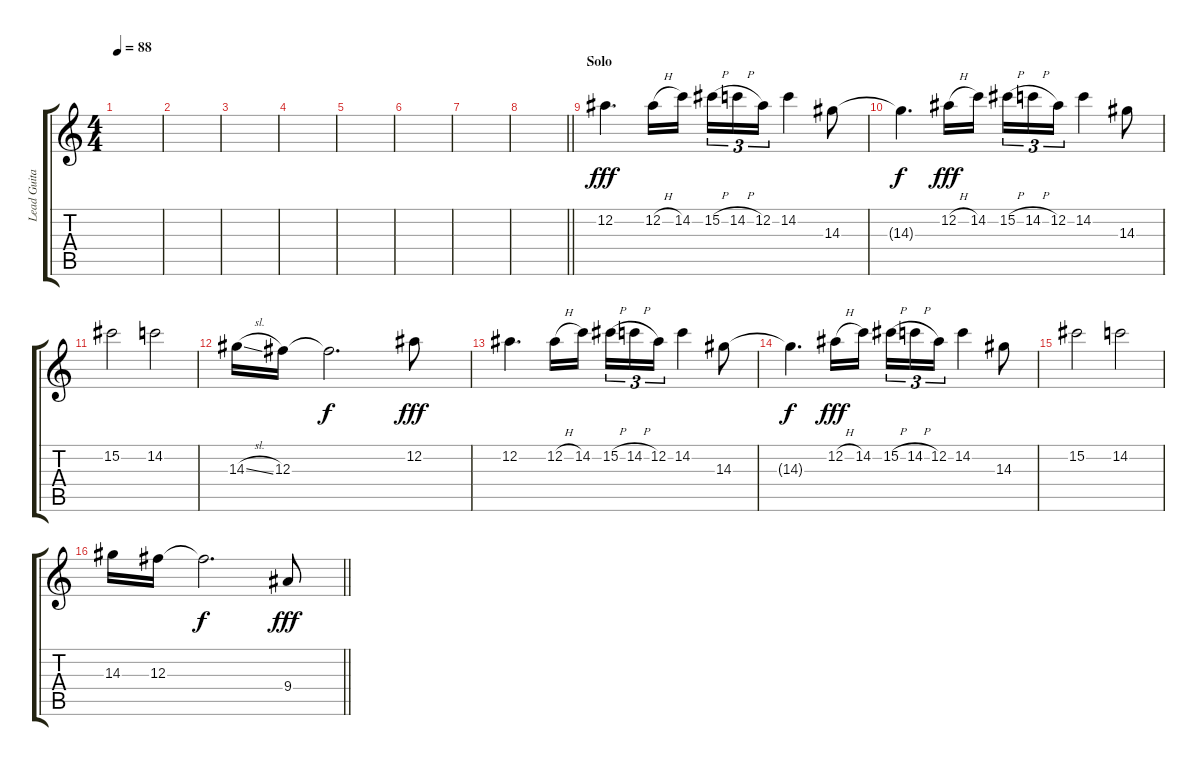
\track ("Lead Guitar #1" "Lead Guita") {instrument overdrivenguitar}
\staff {score tabs}
\tuning (Eb4 Bb3 Gb3 Db3 Ab2 Db2) {hide}
\ts (4 4)
\tempo 88
\clef g2
\ks c
|
|
|
|
|
|
|
\barLineRight lightlight
|
\section ("" "Solo")
12.2.4{d dy fff volume 13} 12.2{h}.16 14.2.16 15.2{h}.16{tu (3 2)} 14.2{h}.16{tu (3 2)} 12.2.16{tu (3 2)} 14.2.4 14.3.8 |
14.3{t}.4{d dy f} 12.2{h}.16{dy fff} 14.2.16 15.2{h}.16{tu (3 2)} 14.2{h}.16{tu (3 2)} 12.2.16{tu (3 2)} 14.2.4 14.3.8 |
15.2.2 14.2.2 |
14.3{sl}.16 12.3.16 12.3{t}.2{d dy f} 12.2.8{dy fff} |
12.2.4{d} 12.2{h}.16 14.2.16 15.2{h}.16{tu (3 2)} 14.2{h}.16{tu (3 2)} 12.2.16{tu (3 2)} 14.2.4 14.3.8 |
14.3{t}.4{d dy f} 12.2{h}.16{dy fff} 14.2.16 15.2{h}.16{tu (3 2)} 14.2{h}.16{tu (3 2)} 12.2.16{tu (3 2)} 14.2.4 14.3.8 |
15.2.2 14.2.2 |
\barLineRight lightlight
14.3.16 12.3.16 12.3{t}.2{d dy f} 9.4.8{dy fff volume 12}
